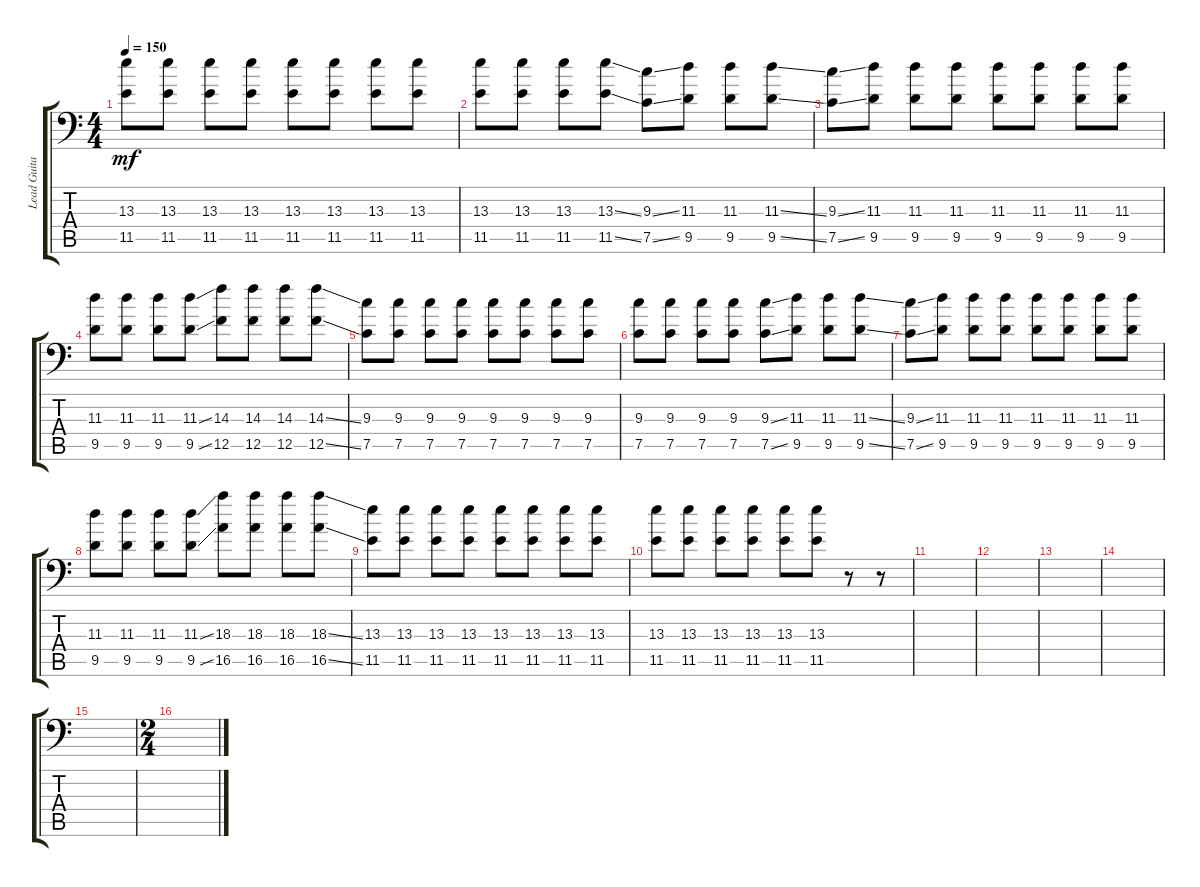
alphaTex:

\track ("Lead Guitar" "Lead Guita") {instrument distortionguitar}
\staff {score tabs}
\tuning (C4 G3 Eb3 Bb2 F2 Bb1) {hide}
\ts (4 4)
\tempo 150
\clef f4
\ks c
(13.3 11.5).8{dy mf} (13.3 11.5).8 (13.3 11.5).8 (13.3 11.5).8 (13.3 11.5).8 (13.3 11.5).8 (13.3 11.5).8 (13.3 11.5).8 |
(13.3 11.5).8 (13.3 11.5).8 (13.3 11.5).8 (13.3{ss} 11.5{ss}).8 (9.3{ss} 7.5{ss}).8 (11.3 9.5).8 (11.3 9.5).8 (11.3{ss} 9.5{ss}).8 |
(9.3{ss} 7.5{ss}).8 (11.3 9.5).8 (11.3 9.5).8 (11.3 9.5).8 (11.3 9.5).8 (11.3 9.5).8 (11.3 9.5).8 (11.3 9.5).8 |
(11.3 9.5).8 (11.3 9.5).8 (11.3 9.5).8 (11.3{ss} 9.5{ss}).8 (14.3 12.5).8 (14.3 12.5).8 (14.3 12.5).8 (14.3{ss} 12.5{ss}).8 |
(9.3 7.5).8 (9.3 7.5).8 (9.3 7.5).8 (9.3 7.5).8 (9.3 7.5).8 (9.3 7.5).8 (9.3 7.5).8 (9.3 7.5).8 |
(9.3 7.5).8 (9.3 7.5).8 (9.3 7.5).8 (9.3 7.5).8 (9.3{ss} 7.5{ss}).8 (11.3 9.5).8 (11.3 9.5).8 (11.3{ss} 9.5{ss}).8 |
(9.3{ss} 7.5{ss}).8 (11.3 9.5).8 (11.3 9.5).8 (11.3 9.5).8 (11.3 9.5).8 (11.3 9.5).8 (11.3 9.5).8 (11.3 9.5).8 |
(11.3 9.5).8 (11.3 9.5).8 (11.3 9.5).8 (11.3{ss} 9.5{ss}).8 (18.3 16.5).8 (18.3 16.5).8 (18.3 16.5).8 (18.3{ss} 16.5{ss}).8 |
(13.3 11.5).8 (13.3 11.5).8 (13.3 11.5).8 (13.3 11.5).8 (13.3 11.5).8 (13.3 11.5).8 (13.3 11.5).8 (13.3 11.5).8 |
(13.3 11.5).8 (13.3 11.5).8 (13.3 11.5).8 (13.3 11.5).8 (13.3 11.5).8 (13.3 11.5).8 r.8 r.8 |
|
|
|
|
|
\ts (2 4)
